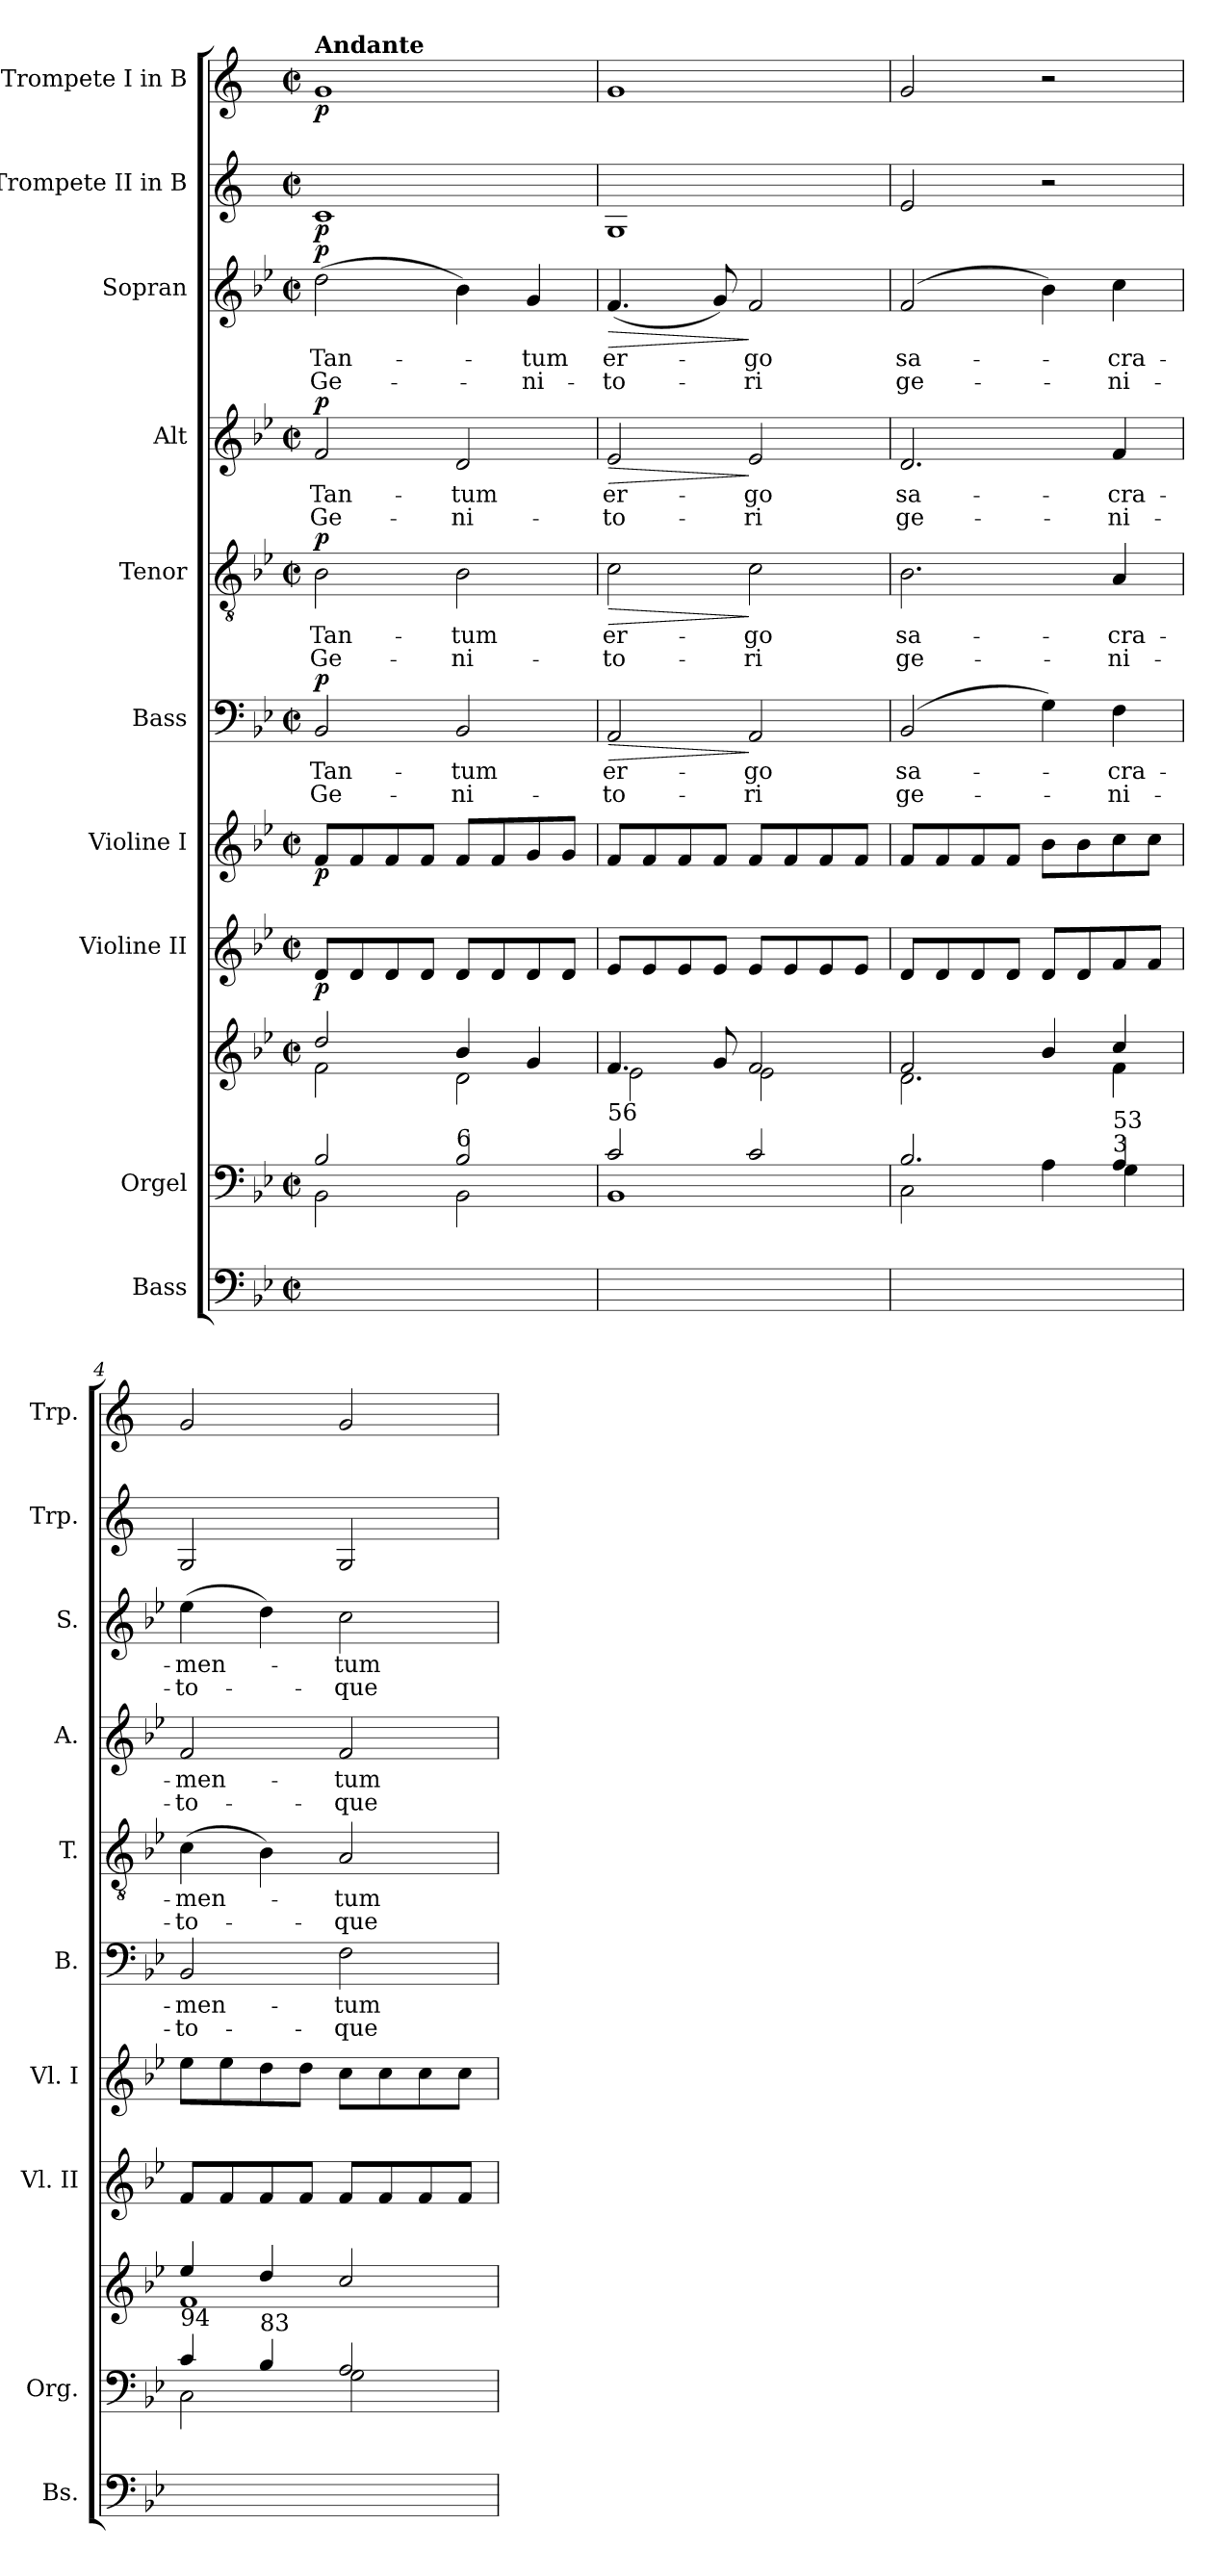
**kern	**kern	**kern	**kern	**dynam	**kern	**dynam	**kern	**text	**text	**dynam	**kern	**text	**text	**dynam	**kern	**text	**text	**dynam	**kern	**text	**text	**dynam	**kern	**dynam	**kern	**dynam
*part10	*part9	*part9	*part8	*part8	*part7	*part7	*part6	*part6	*part6	*part6	*part5	*part5	*part5	*part5	*part4	*part4	*part4	*part4	*part3	*part3	*part3	*part3	*part2	*part2	*part1	*part1
*staff11	*staff10	*staff9	*staff8	*staff8	*staff7	*staff7	*staff6	*staff6	*staff6	*staff6	*staff5	*staff5	*staff5	*staff5	*staff4	*staff4	*staff4	*staff4	*staff3	*staff3	*staff3	*staff3	*staff2	*staff2	*staff1	*staff1
*I"Bass	*I"Orgel	*	*I"Violine II	*	*I"Violine I	*	*I"Bass	*	*	*	*I"Tenor	*	*	*	*I"Alt	*	*	*	*I"Sopran	*	*	*	*I"Trompete II in B	*	*I"Trompete I in B	*
*I'Bs.	*I'Org.	*	*I'Vl. II	*	*I'Vl. I	*	*I'B.	*	*	*	*I'T.	*	*	*	*I'A.	*	*	*	*I'S.	*	*	*	*I'Trp.	*	*I'Trp.	*
*clefF4	*clefF4	*clefG2	*clefG2	*	*clefG2	*	*clefF4	*	*	*	*clefGv2	*	*	*	*clefG2	*	*	*	*clefG2	*	*	*	*clefG2	*	*clefG2	*
*ITrd7c12	*	*	*	*	*	*	*	*	*	*	*ITrd7c12	*	*	*	*	*	*	*	*	*	*	*	*ITrd1c2	*	*ITrd1c2	*
*k[b-e-]	*k[b-e-]	*k[b-e-]	*k[b-e-]	*	*k[b-e-]	*	*k[b-e-]	*	*	*	*k[b-e-]	*	*	*	*k[b-e-]	*	*	*	*k[b-e-]	*	*	*	*k[b-e-]	*	*k[b-e-]	*
*M2/2	*M2/2	*M2/2	*M2/2	*	*M2/2	*	*M2/2	*	*	*	*M2/2	*	*	*	*M2/2	*	*	*	*M2/2	*	*	*	*M2/2	*	*M2/2	*
*met(c|)	*met(c|)	*met(c|)	*met(c|)	*	*met(c|)	*	*met(c|)	*	*	*	*met(c|)	*	*	*	*met(c|)	*	*	*	*met(c|)	*	*	*	*met(c|)	*	*met(c|)	*
*MM80	*MM80	*MM80	*MM80	*	*MM80	*	*MM80	*	*	*	*MM80	*	*	*	*MM80	*	*	*	*MM80	*	*	*	*MM80	*	*MM80	*
=1	=1	=1	=1	=1	=1	=1	=1	=1	=1	=1	=1	=1	=1	=1	=1	=1	=1	=1	=1	=1	=1	=1	=1	=1	=1	=1
*	*^	*^	*	*	*	*	*	*	*	*	*	*	*	*	*	*	*	*	*	*	*	*	*	*	*	*
!	!	!	!	!	!	!	!	!	!	!	!	!	!	!	!	!	!	!	!	!	!	!	!	!	!	!	!LO:TX:a:B:t=Andante	!
!	!	!	!	!	!	!LO:DY:b	!	!LO:DY:b	!	!LO:LY:b	!LO:LY:b	!LO:DY:b	!	!LO:LY:b	!LO:LY:b	!LO:DY:b	!	!LO:LY:b	!LO:LY:b	!LO:DY:b	!	!LO:LY:b	!LO:LY:b	!LO:DY:b	!	!LO:DY:b	!	!LO:DY:b
1BBB-yy	2B-/	2BB-\	2dd/	2f\	8d/L	p	8f/L	p	2BB-/	Tan-	Ge-	p	2BB-\	Tan-	Ge-	p	2f/	Tan-	Ge-	p	(>2dd\	Tan-	Ge-	p	1B-	p	1f	p
.	.	.	.	.	8d/	.	8f/	.	.	.	.	.	.	.	.	.	.	.	.	.	.	.	.	.	.	.	.	.
.	.	.	.	.	8d/	.	8f/	.	.	.	.	.	.	.	.	.	.	.	.	.	.	.	.	.	.	.	.	.
.	.	.	.	.	8d/J	.	8f/J	.	.	.	.	.	.	.	.	.	.	.	.	.	.	.	.	.	.	.	.	.
!	!LO:TX:a:t=6	!	!	!	!	!	!	!	!	!	!	!	!	!	!	!	!	!	!	!	!	!	!	!	!	!	!	!
!	!	!	!	!	!	!	!	!	!	!LO:LY:b	!LO:LY:b	!	!	!LO:LY:b	!LO:LY:b	!	!	!LO:LY:b	!LO:LY:b	!	!	!	!	!	!	!	!	!
.	2B-/	2BB-\	4b-/	2d\	8d/L	.	8f/L	.	2BB-/	-tum	-ni-	.	2BB-\	-tum	-ni-	.	2d/	-tum	-ni-	.	4b-\)	.	.	.	.	.	.	.
.	.	.	.	.	8d/	.	8f/	.	.	.	.	.	.	.	.	.	.	.	.	.	.	.	.	.	.	.	.	.
!	!	!	!	!	!	!	!	!	!	!	!	!	!	!	!	!	!	!	!	!	!	!LO:LY:b	!LO:LY:b	!	!	!	!	!
.	.	.	4g/	.	8d/	.	8g/	.	.	.	.	.	.	.	.	.	.	.	.	.	4g/	-tum	-ni-	.	.	.	.	.
.	.	.	.	.	8d/J	.	8g/J	.	.	.	.	.	.	.	.	.	.	.	.	.	.	.	.	.	.	.	.	.
=2	=2	=2	=2	=2	=2	=2	=2	=2	=2	=2	=2	=2	=2	=2	=2	=2	=2	=2	=2	=2	=2	=2	=2	=2	=2	=2	=2	=2
!	!LO:TX:a:t=56	!	!	!	!	!	!	!	!	!	!	!	!	!	!	!	!	!	!	!	!	!	!	!	!	!	!	!
!	!	!	!	!	!	!	!	!	!	!LO:LY:b	!LO:LY:b	!LO:HP:b	!	!LO:LY:b	!LO:LY:b	!LO:HP:b	!	!LO:LY:b	!LO:LY:b	!LO:HP:b	!	!LO:LY:b	!LO:LY:b	!LO:HP:b	!	!	!	!
1AAAyy	2c/	1BB-	4.f/	2e-\	8e-/L	.	8f/L	.	2AA/	er-	-to-	>	2C\	er-	-to-	>	2e-/	er-	-to-	>	(<4.f/	er-	-to-	>	1F	.	1f	.
.	.	.	.	.	8e-/	.	8f/	.	.	.	.	.	.	.	.	.	.	.	.	.	.	.	.	.	.	.	.	.
.	.	.	.	.	8e-/	.	8f/	.	.	.	.	.	.	.	.	.	.	.	.	.	.	.	.	.	.	.	.	.
.	.	.	8g/	.	8e-/J	.	8f/J	.	.	.	.	.	.	.	.	.	.	.	.	.	8g/)	.	.	.	.	.	.	.
!	!	!	!	!	!	!	!	!	!	!LO:LY:b	!LO:LY:b	!	!	!LO:LY:b	!LO:LY:b	!	!	!LO:LY:b	!LO:LY:b	!	!	!LO:LY:b	!LO:LY:b	!	!	!	!	!
.	2c/	.	2f/	2e-\	8e-/L	.	8f/L	.	2AA/	-go	-ri	]	2C\	-go	-ri	]	2e-/	-go	-ri	]	2f/	-go	-ri	]	.	.	.	.
.	.	.	.	.	8e-/	.	8f/	.	.	.	.	.	.	.	.	.	.	.	.	.	.	.	.	.	.	.	.	.
.	.	.	.	.	8e-/	.	8f/	.	.	.	.	.	.	.	.	.	.	.	.	.	.	.	.	.	.	.	.	.
.	.	.	.	.	8e-/J	.	8f/J	.	.	.	.	.	.	.	.	.	.	.	.	.	.	.	.	.	.	.	.	.
=3	=3	=3	=3	=3	=3	=3	=3	=3	=3	=3	=3	=3	=3	=3	=3	=3	=3	=3	=3	=3	=3	=3	=3	=3	=3	=3	=3	=3
!	!	!	!	!	!	!	!	!	!	!LO:LY:b	!LO:LY:b	!	!	!LO:LY:b	!LO:LY:b	!	!	!LO:LY:b	!LO:LY:b	!	!	!LO:LY:b	!LO:LY:b	!	!	!	!	!
2BBB-/yy	2.B-/	2C\	2f/	2.d\	8d/L	.	8f/L	.	(>2BB-/	sa-	ge-	.	2.BB-\	sa-	ge-	.	2.d/	sa-	ge-	.	(>2f/	sa-	ge-	.	2d/	.	2f/	.
.	.	.	.	.	8d/	.	8f/	.	.	.	.	.	.	.	.	.	.	.	.	.	.	.	.	.	.	.	.	.
.	.	.	.	.	8d/	.	8f/	.	.	.	.	.	.	.	.	.	.	.	.	.	.	.	.	.	.	.	.	.
.	.	.	.	.	8d/J	.	8f/J	.	.	.	.	.	.	.	.	.	.	.	.	.	.	.	.	.	.	.	.	.
4GG\yy	.	4A\	4b-/	.	8d/L	.	8b-\L	.	4G\)	.	.	.	.	.	.	.	.	.	.	.	4b-\)	.	.	.	2r	.	2r	.
.	.	.	.	.	8d/	.	8b-\	.	.	.	.	.	.	.	.	.	.	.	.	.	.	.	.	.	.	.	.	.
!	!LO:TX:a:t=3	!	!	!	!	!	!	!	!	!	!	!	!	!	!	!	!	!	!	!	!	!	!	!	!	!	!	!
!	!LO:TX:a:t=53	!	!	!	!	!	!	!	!	!	!	!	!	!	!	!	!	!	!	!	!	!	!	!	!	!	!	!
!	!	!	!	!	!	!	!	!	!	!LO:LY:b	!LO:LY:b	!	!	!LO:LY:b	!LO:LY:b	!	!	!LO:LY:b	!LO:LY:b	!	!	!LO:LY:b	!LO:LY:b	!	!	!	!	!
4FF\yy	4A/	4G\	4cc/	4f\	8f/	.	8cc\	.	4F\	-cra-	-ni-	.	4AA/	-cra-	-ni-	.	4f/	-cra-	-ni-	.	4cc\	-cra-	-ni-	.	.	.	.	.
.	.	.	.	.	8f/J	.	8cc\J	.	.	.	.	.	.	.	.	.	.	.	.	.	.	.	.	.	.	.	.	.
=4	=4	=4	=4	=4	=4	=4	=4	=4	=4	=4	=4	=4	=4	=4	=4	=4	=4	=4	=4	=4	=4	=4	=4	=4	=4	=4	=4	=4
!	!LO:TX:a:t=94	!	!	!	!	!	!	!	!	!	!	!	!	!	!	!	!	!	!	!	!	!	!	!	!	!	!	!
!	!	!	!	!	!	!	!	!	!	!LO:LY:b	!LO:LY:b	!	!	!LO:LY:b	!LO:LY:b	!	!	!LO:LY:b	!LO:LY:b	!	!	!LO:LY:b	!LO:LY:b	!	!	!	!	!
2BBB-/yy	4c/	2C\	4ee-/	1f	8f/L	.	8ee-\L	.	2BB-/	-men-	-to-	.	(>4C\	-men-	-to-	.	2f/	-men-	-to-	.	(>4ee-\	-men-	-to-	.	2F/	.	2f/	.
.	.	.	.	.	8f/	.	8ee-\	.	.	.	.	.	.	.	.	.	.	.	.	.	.	.	.	.	.	.	.	.
!	!LO:TX:a:t=83	!	!	!	!	!	!	!	!	!	!	!	!	!	!	!	!	!	!	!	!	!	!	!	!	!	!	!
.	4B-/	.	4dd/	.	8f/	.	8dd\	.	.	.	.	.	4BB-\)	.	.	.	.	.	.	.	4dd\)	.	.	.	.	.	.	.
.	.	.	.	.	8f/J	.	8dd\J	.	.	.	.	.	.	.	.	.	.	.	.	.	.	.	.	.	.	.	.	.
!	!	!	!	!	!	!	!	!	!	!LO:LY:b	!LO:LY:b	!	!	!LO:LY:b	!LO:LY:b	!	!	!LO:LY:b	!LO:LY:b	!	!	!LO:LY:b	!LO:LY:b	!	!	!	!	!
2FF\yy	2A/	2G\	2cc/	.	8f/L	.	8cc\L	.	2F\	-tum	-que	.	2AA/	-tum	-que	.	2f/	-tum	-que	.	2cc\	-tum	-que	.	2F/	.	2f/	.
.	.	.	.	.	8f/	.	8cc\	.	.	.	.	.	.	.	.	.	.	.	.	.	.	.	.	.	.	.	.	.
.	.	.	.	.	8f/	.	8cc\	.	.	.	.	.	.	.	.	.	.	.	.	.	.	.	.	.	.	.	.	.
.	.	.	.	.	8f/J	.	8cc\J	.	.	.	.	.	.	.	.	.	.	.	.	.	.	.	.	.	.	.	.	.
*	*v	*v	*	*	*	*	*	*	*	*	*	*	*	*	*	*	*	*	*	*	*	*	*	*	*	*	*	*
*	*	*v	*v	*	*	*	*	*	*	*	*	*	*	*	*	*	*	*	*	*	*	*	*	*	*	*	*
=	=	=	=	=	=	=	=	=	=	=	=	=	=	=	=	=	=	=	=	=	=	=	=	=	=	=
*-	*-	*-	*-	*-	*-	*-	*-	*-	*-	*-	*-	*-	*-	*-	*-	*-	*-	*-	*-	*-	*-	*-	*-	*-	*-	*-
